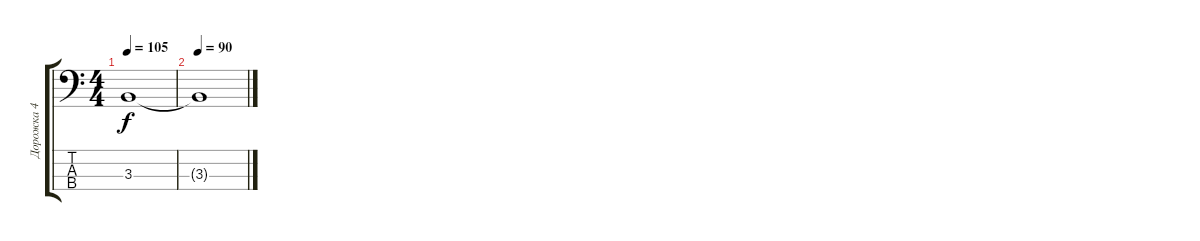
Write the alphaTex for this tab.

\track ("Дорожка 4" "Дорожка 4") {instrument electricbasspick}
\staff {score tabs}
\tuning (Gb2 Db2 Ab1 Eb1) {hide}
\ts (4 4)
\tempo 105
\clef f4
\ks c
3.3.1{dy f} |
\tempo 90
3.3{t}.1
